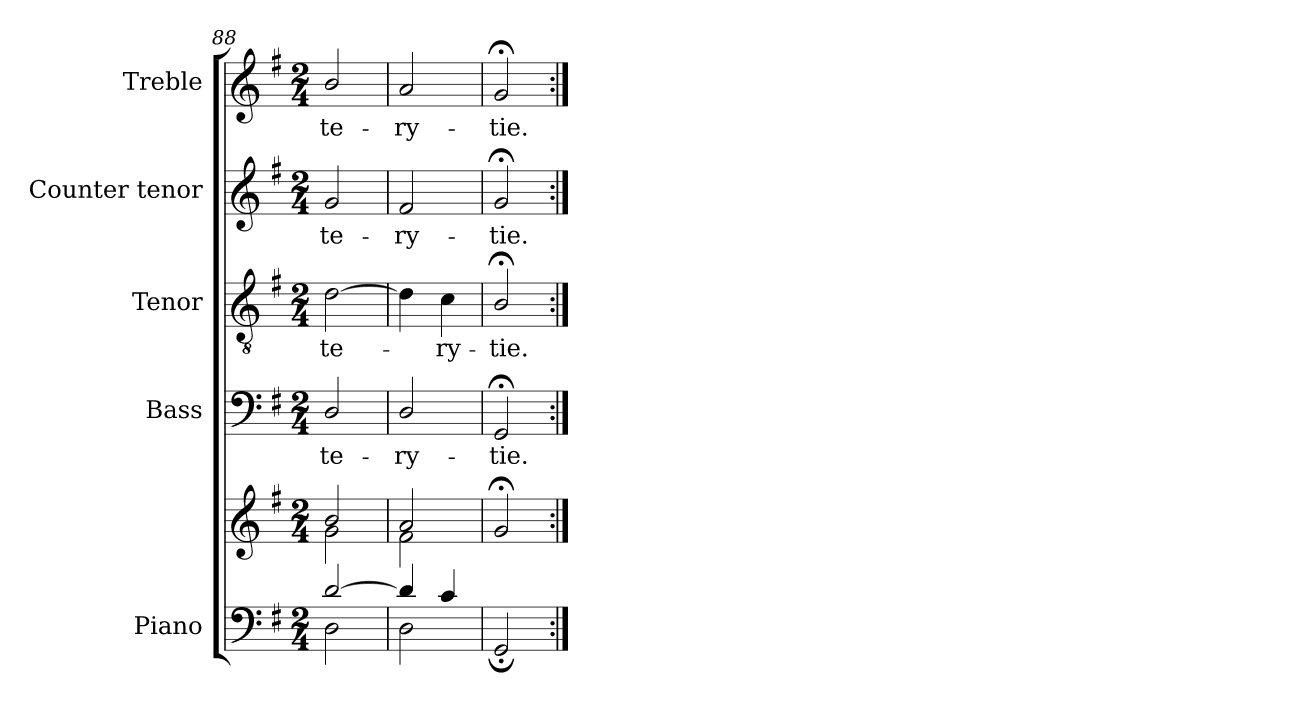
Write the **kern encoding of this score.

**kern	**kern	**kern	**text	**kern	**text	**kern	**text	**kern	**text
*part5	*part5	*part4	*part4	*part3	*part3	*part2	*part2	*part1	*part1
*staff6	*staff5	*staff4	*staff4	*staff3	*staff3	*staff2	*staff2	*staff1	*staff1
*I"Piano	*	*I"Bass	*	*I"Tenor	*	*I"Counter tenor	*	*I"Treble	*
*I'Pno.	*	*I'B.	*	*I'T.	*	*	*	*	*
*clefF4	*clefG2	*clefF4	*	*clefGv2	*	*clefG2	*	*clefG2	*
*	*	*	*	*ITrd7c12	*	*	*	*	*
*k[f#]	*k[f#]	*k[f#]	*	*k[f#]	*	*k[f#]	*	*k[f#]	*
*G:	*G:	*G:	*	*G:	*	*G:	*	*G:	*
*M2/4	*M2/4	*M2/4	*	*M2/4	*	*M2/4	*	*M2/4	*
=88	=88	=88	=88	=88	=88	=88	=88	=88	=88
*^	*^	*	*	*	*	*	*	*	*
!	!	!	!	!	!LO:LY:b:color=#000000	!	!	!	!	!	!
!	!	!	!	!	!	!	!LO:LY:b:color=#000000	!	!	!	!
!	!	!	!	!	!	!	!	!	!LO:LY:b:color=#000000	!	!
!	!	!	!	!	!	!	!	!	!	!	!LO:LY:b:color=#000000
[2di/	2Di\	2bi/	2gi\	2Di/	-te-	[2Di\	-te-	2gi/	-te-	2bi/	-te-
=89	=89	=89	=89	=89	=89	=89	=89	=89	=89	=89	=89
!	!	!	!	!	!LO:LY:b:color=#000000	!	!	!	!	!	!
!	!	!	!	!	!	!	!	!	!LO:LY:b:color=#000000	!	!
!	!	!	!	!	!	!	!	!	!	!	!LO:LY:b:color=#000000
4di/]	2Di\	2ai/	2f#i\	2Di/	-ry-	4Di\]	.	2f#i/	-ry-	2ai/	-ry-
!	!	!	!	!	!	!	!LO:LY:b:color=#000000	!	!	!	!
4ci/	.	.	.	.	.	4Ci\	-ry-	.	.	.	.
=90	=90	=90	=90	=90	=90	=90	=90	=90	=90	=90	=90
!	!	!	!	!	!LO:LY:b:color=#000000	!	!	!	!	!	!
!	!	!	!	!	!	!	!LO:LY:b:color=#000000	!	!	!	!
!	!	!	!	!	!	!	!	!	!LO:LY:b:color=#000000	!	!
!	!	!	!	!	!	!	!	!	!	!	!LO:LY:b:color=#000000
2B;i/yy	2GG;i/	2g;i/	2g;i\yy	2GG;i/	-tie.	2BB;i/	-tie.	2g;i/	-tie.	2g;i/	-tie.
*v	*v	*	*	*	*	*	*	*	*	*	*
*	*v	*v	*	*	*	*	*	*	*	*
=:|!	=:|!	=:|!	=:|!	=:|!	=:|!	=:|!	=:|!	=:|!	=:|!
*-	*-	*-	*-	*-	*-	*-	*-	*-	*-
